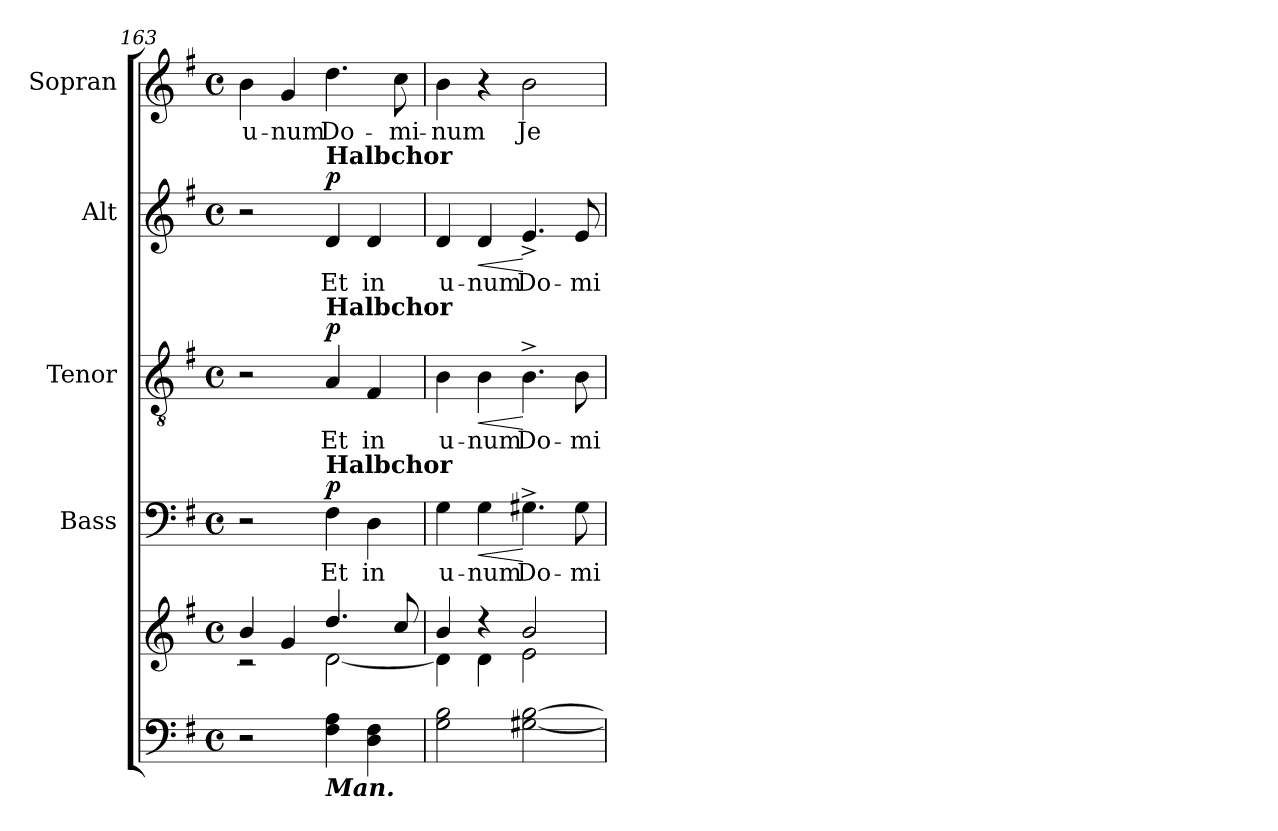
**kern	**kern	**kern	**text	**dynam	**kern	**text	**dynam	**kern	**text	**dynam	**kern	**text
*part5	*part5	*part4	*part4	*part4	*part3	*part3	*part3	*part2	*part2	*part2	*part1	*part1
*staff6	*staff5	*staff4	*staff4	*staff4	*staff3	*staff3	*staff3	*staff2	*staff2	*staff2	*staff1	*staff1
*	*	*I"Bass	*	*	*I"Tenor	*	*	*I"Alt	*	*	*I"Sopran	*
*	*	*I'B.	*	*	*I'T.	*	*	*I'A.	*	*	*I'S.	*
*clefF4	*clefG2	*clefF4	*	*	*clefGv2	*	*	*clefG2	*	*	*clefG2	*
*k[f#]	*k[f#]	*k[f#]	*	*	*k[f#]	*	*	*k[f#]	*	*	*k[f#]	*
*G:	*G:	*G:	*	*	*G:	*	*	*G:	*	*	*G:	*
*M4/4	*M4/4	*M4/4	*	*	*M4/4	*	*	*M4/4	*	*	*M4/4	*
*met(c)	*met(c)	*met(c)	*	*	*met(c)	*	*	*met(c)	*	*	*met(c)	*
=163	=163	=163	=163	=163	=163	=163	=163	=163	=163	=163	=163	=163
*	*^	*	*	*	*	*	*	*	*	*	*	*
!	!	!	!	!	!	!	!	!	!	!	!	!	!LO:LY:b
2r	4b/	2rc	2r	.	.	2r	.	.	2r	.	.	4b\	u-
!	!	!	!	!	!	!	!	!	!	!	!	!	!LO:LY:b
.	4g/	.	.	.	.	.	.	.	.	.	.	4g/	-num
!	!	!	!	!	!	!	!	!	!LO:TX:a:B:t=Halbchor	!	!	!	!
!	!	!	!	!	!	!LO:TX:a:B:t=Halbchor	!	!	!	!	!	!	!
!	!	!	!LO:TX:a:B:t=Halbchor	!	!	!	!	!	!	!	!	!	!
!LO:TX:b:Bi:t=Man.	!	!	!	!	!	!	!	!	!	!	!	!	!
!	!	!	!	!LO:LY:b	!LO:DY:a	!	!LO:LY:b	!LO:DY:a	!	!LO:LY:b	!LO:DY:a	!	!LO:LY:b
4F#\ 4A\	4.dd/	[<2d\	4F#\	Et	p	4A/	Et	p	4d/	Et	p	4.dd\	Do-
!	!	!	!	!LO:LY:b	!	!	!LO:LY:b	!	!	!LO:LY:b	!	!	!
4D\ 4F#\	.	.	4D\	in	.	4F#/	in	.	4d/	in	.	.	.
!	!	!	!	!	!	!	!	!	!	!	!	!	!LO:LY:b
.	8cc/	.	.	.	.	.	.	.	.	.	.	8cc\	-mi-
=164	=164	=164	=164	=164	=164	=164	=164	=164	=164	=164	=164	=164	=164
!	!	!	!	!LO:LY:b	!	!	!LO:LY:b	!	!	!LO:LY:b	!	!	!LO:LY:b
2G\ 2B\	4b/	4d\]	4G\	u-	.	4B\	u-	.	4d/	u-	.	4b\	-num
!	!	!	!	!LO:LY:b	!LO:HP:b	!	!LO:LY:b	!LO:HP:b	!	!LO:LY:b	!LO:HP:b	!	!
.	4rcc	4d\	4G\	-num	<	4B\	-num	<	4d/	-num	<	4r	.
!	!	!	!	!LO:LY:b	!	!	!LO:LY:b	!	!	!LO:LY:b	!	!	!LO:LY:b
[2G#X\ [2B\	2b/	2e\	4.G#X^>\	Do-	[	4.B^>\	Do-	[	4.e^>/	Do-	[	2b\	Je-
!	!	!	!	!LO:LY:b	!	!	!LO:LY:b	!	!	!LO:LY:b	!	!	!
.	.	.	8G#\	-mi-	.	8B\	-mi-	.	8e/	-mi-	.	.	.
*	*v	*v	*	*	*	*	*	*	*	*	*	*	*
=	=	=	=	=	=	=	=	=	=	=	=	=
*-	*-	*-	*-	*-	*-	*-	*-	*-	*-	*-	*-	*-
